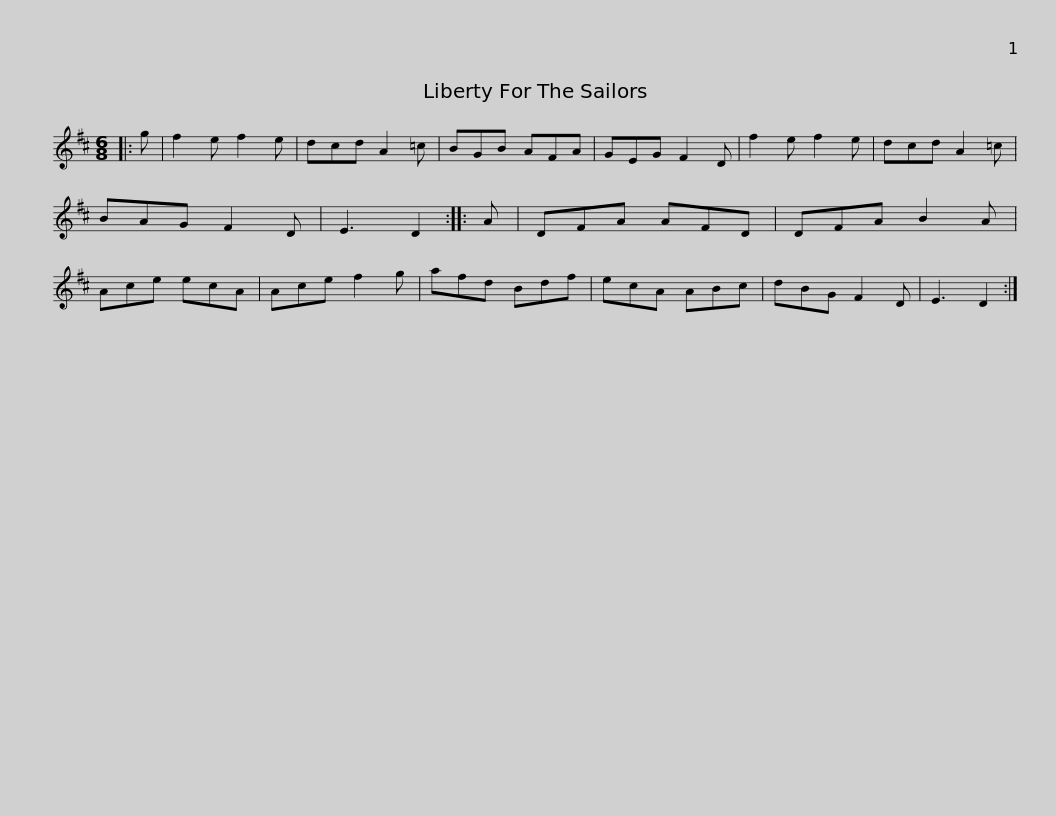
X:1
L:1/8
M:6/8
I:linebreak $
K:D
V:1 treble
V:1
|: g | f2 e f2 e | dcd A2 =c | BGB AFA | GEG F2 D | %5
 f2 e f2 e | dcd A2 =c | BAG F2 D | E3 D2 ::$ A | %10
 DFA AFD | DFA B2 A | Ace ecA | Ace f2 g | afd Bdf | %15
 ecA ABc | dBG F2 D |$ E3 D2 :| %18
